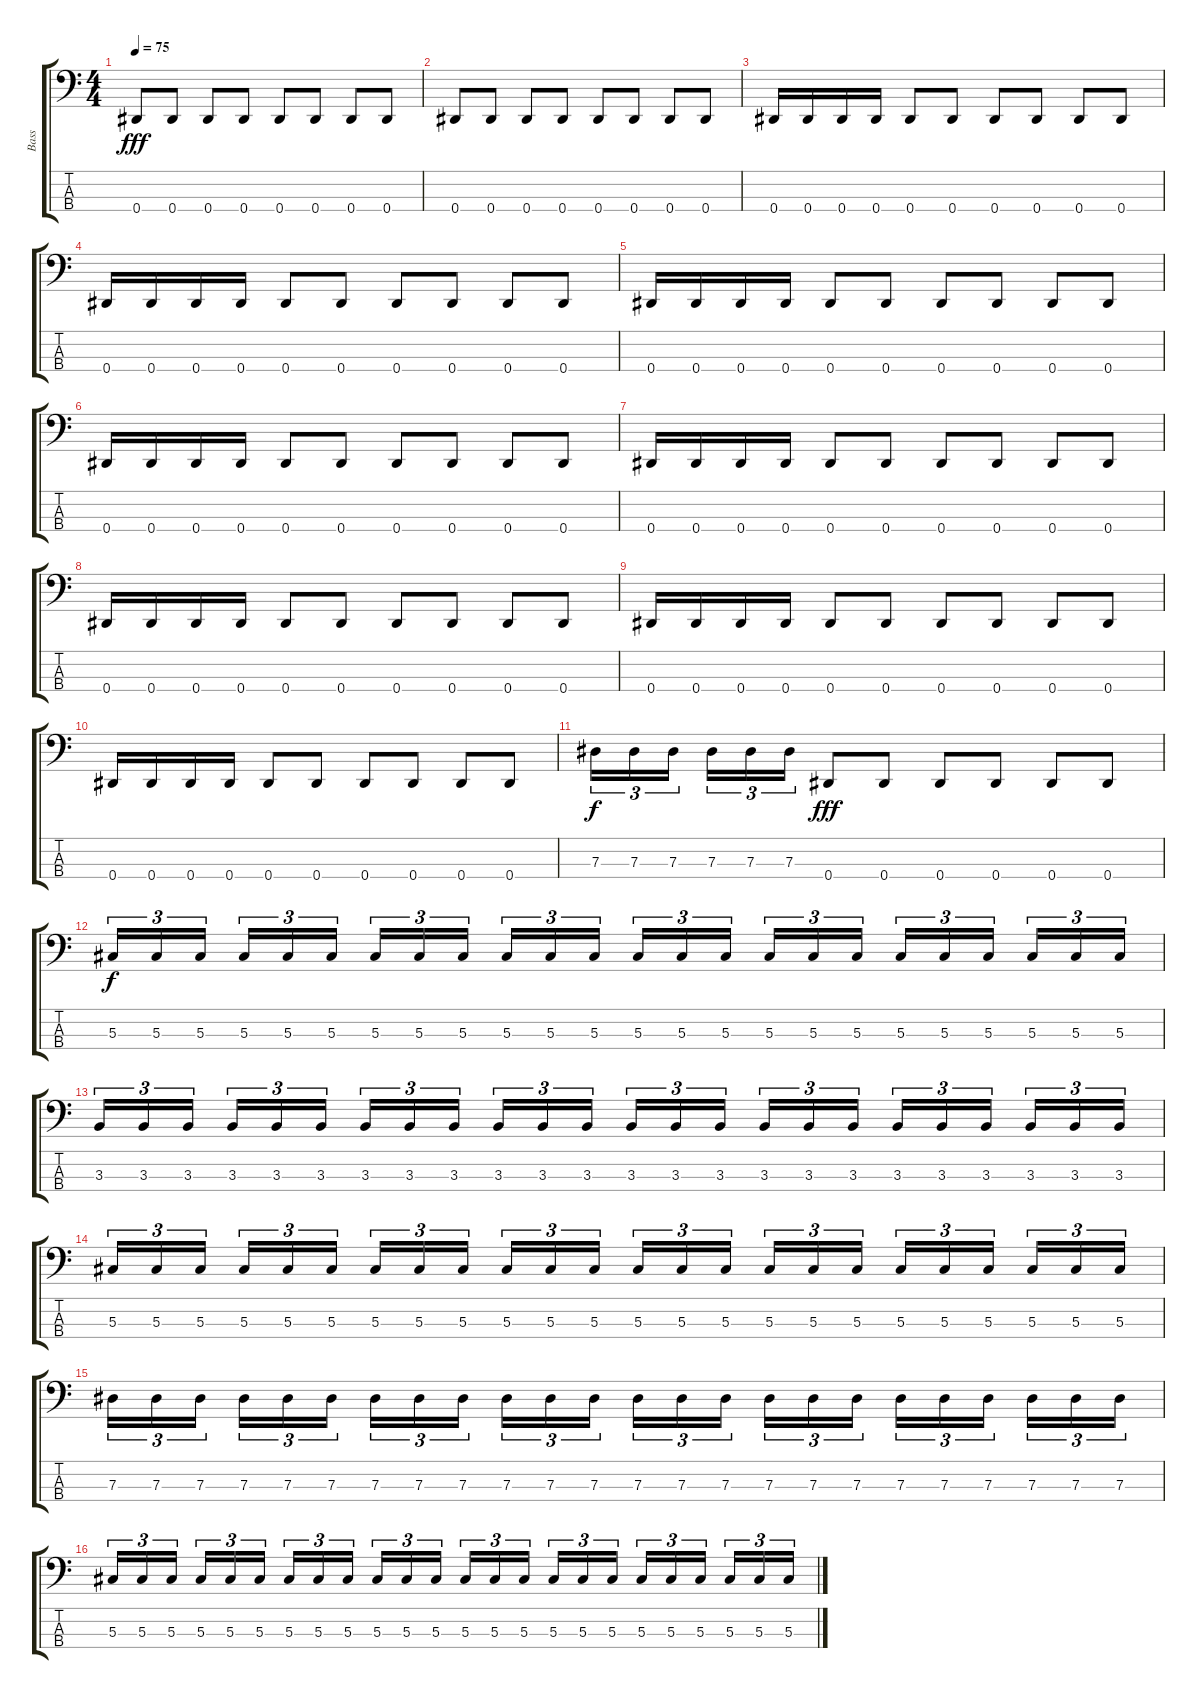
\track ("Bass" "Bass") {instrument electricbassfinger}
\staff {score tabs}
\tuning (Gb2 Db2 Ab1 Eb1) {hide}
\ts (4 4)
\tempo 75
\clef f4
\ks c
0.4.8{dy fff} 0.4.8 0.4.8 0.4.8 0.4.8 0.4.8 0.4.8 0.4.8 |
0.4.8 0.4.8 0.4.8 0.4.8 0.4.8 0.4.8 0.4.8 0.4.8 |
0.4.16 0.4.16 0.4.16 0.4.16 0.4.8 0.4.8 0.4.8 0.4.8 0.4.8 0.4.8 |
0.4.16 0.4.16 0.4.16 0.4.16 0.4.8 0.4.8 0.4.8 0.4.8 0.4.8 0.4.8 |
0.4.16 0.4.16 0.4.16 0.4.16 0.4.8 0.4.8 0.4.8 0.4.8 0.4.8 0.4.8 |
0.4.16 0.4.16 0.4.16 0.4.16 0.4.8 0.4.8 0.4.8 0.4.8 0.4.8 0.4.8 |
0.4.16 0.4.16 0.4.16 0.4.16 0.4.8 0.4.8 0.4.8 0.4.8 0.4.8 0.4.8 |
0.4.16 0.4.16 0.4.16 0.4.16 0.4.8 0.4.8 0.4.8 0.4.8 0.4.8 0.4.8 |
0.4.16 0.4.16 0.4.16 0.4.16 0.4.8 0.4.8 0.4.8 0.4.8 0.4.8 0.4.8 |
0.4.16 0.4.16 0.4.16 0.4.16 0.4.8 0.4.8 0.4.8 0.4.8 0.4.8 0.4.8 |
7.3.16{tu (3 2) dy f} 7.3.16{tu (3 2)} 7.3.16{tu (3 2)} 7.3.16{tu (3 2)} 7.3.16{tu (3 2)} 7.3.16{tu (3 2)} 0.4.8{dy fff} 0.4.8 0.4.8 0.4.8 0.4.8 0.4.8 |
5.3.16{tu (3 2) dy f} 5.3.16{tu (3 2)} 5.3.16{tu (3 2)} 5.3.16{tu (3 2)} 5.3.16{tu (3 2)} 5.3.16{tu (3 2)} 5.3.16{tu (3 2)} 5.3.16{tu (3 2)} 5.3.16{tu (3 2)} 5.3.16{tu (3 2)} 5.3.16{tu (3 2)} 5.3.16{tu (3 2)} 5.3.16{tu (3 2)} 5.3.16{tu (3 2)} 5.3.16{tu (3 2)} 5.3.16{tu (3 2)} 5.3.16{tu (3 2)} 5.3.16{tu (3 2)} 5.3.16{tu (3 2)} 5.3.16{tu (3 2)} 5.3.16{tu (3 2)} 5.3.16{tu (3 2)} 5.3.16{tu (3 2)} 5.3.16{tu (3 2)} |
3.3.16{tu (3 2)} 3.3.16{tu (3 2)} 3.3.16{tu (3 2)} 3.3.16{tu (3 2)} 3.3.16{tu (3 2)} 3.3.16{tu (3 2)} 3.3.16{tu (3 2)} 3.3.16{tu (3 2)} 3.3.16{tu (3 2)} 3.3.16{tu (3 2)} 3.3.16{tu (3 2)} 3.3.16{tu (3 2)} 3.3.16{tu (3 2)} 3.3.16{tu (3 2)} 3.3.16{tu (3 2)} 3.3.16{tu (3 2)} 3.3.16{tu (3 2)} 3.3.16{tu (3 2)} 3.3.16{tu (3 2)} 3.3.16{tu (3 2)} 3.3.16{tu (3 2)} 3.3.16{tu (3 2)} 3.3.16{tu (3 2)} 3.3.16{tu (3 2)} |
5.3.16{tu (3 2)} 5.3.16{tu (3 2)} 5.3.16{tu (3 2)} 5.3.16{tu (3 2)} 5.3.16{tu (3 2)} 5.3.16{tu (3 2)} 5.3.16{tu (3 2)} 5.3.16{tu (3 2)} 5.3.16{tu (3 2)} 5.3.16{tu (3 2)} 5.3.16{tu (3 2)} 5.3.16{tu (3 2)} 5.3.16{tu (3 2)} 5.3.16{tu (3 2)} 5.3.16{tu (3 2)} 5.3.16{tu (3 2)} 5.3.16{tu (3 2)} 5.3.16{tu (3 2)} 5.3.16{tu (3 2)} 5.3.16{tu (3 2)} 5.3.16{tu (3 2)} 5.3.16{tu (3 2)} 5.3.16{tu (3 2)} 5.3.16{tu (3 2)} |
7.3.16{tu (3 2)} 7.3.16{tu (3 2)} 7.3.16{tu (3 2)} 7.3.16{tu (3 2)} 7.3.16{tu (3 2)} 7.3.16{tu (3 2)} 7.3.16{tu (3 2)} 7.3.16{tu (3 2)} 7.3.16{tu (3 2)} 7.3.16{tu (3 2)} 7.3.16{tu (3 2)} 7.3.16{tu (3 2)} 7.3.16{tu (3 2)} 7.3.16{tu (3 2)} 7.3.16{tu (3 2)} 7.3.16{tu (3 2)} 7.3.16{tu (3 2)} 7.3.16{tu (3 2)} 7.3.16{tu (3 2)} 7.3.16{tu (3 2)} 7.3.16{tu (3 2)} 7.3.16{tu (3 2)} 7.3.16{tu (3 2)} 7.3.16{tu (3 2)} |
5.3.16{tu (3 2)} 5.3.16{tu (3 2)} 5.3.16{tu (3 2)} 5.3.16{tu (3 2)} 5.3.16{tu (3 2)} 5.3.16{tu (3 2)} 5.3.16{tu (3 2)} 5.3.16{tu (3 2)} 5.3.16{tu (3 2)} 5.3.16{tu (3 2)} 5.3.16{tu (3 2)} 5.3.16{tu (3 2)} 5.3.16{tu (3 2)} 5.3.16{tu (3 2)} 5.3.16{tu (3 2)} 5.3.16{tu (3 2)} 5.3.16{tu (3 2)} 5.3.16{tu (3 2)} 5.3.16{tu (3 2)} 5.3.16{tu (3 2)} 5.3.16{tu (3 2)} 5.3.16{tu (3 2)} 5.3.16{tu (3 2)} 5.3.16{tu (3 2)}
